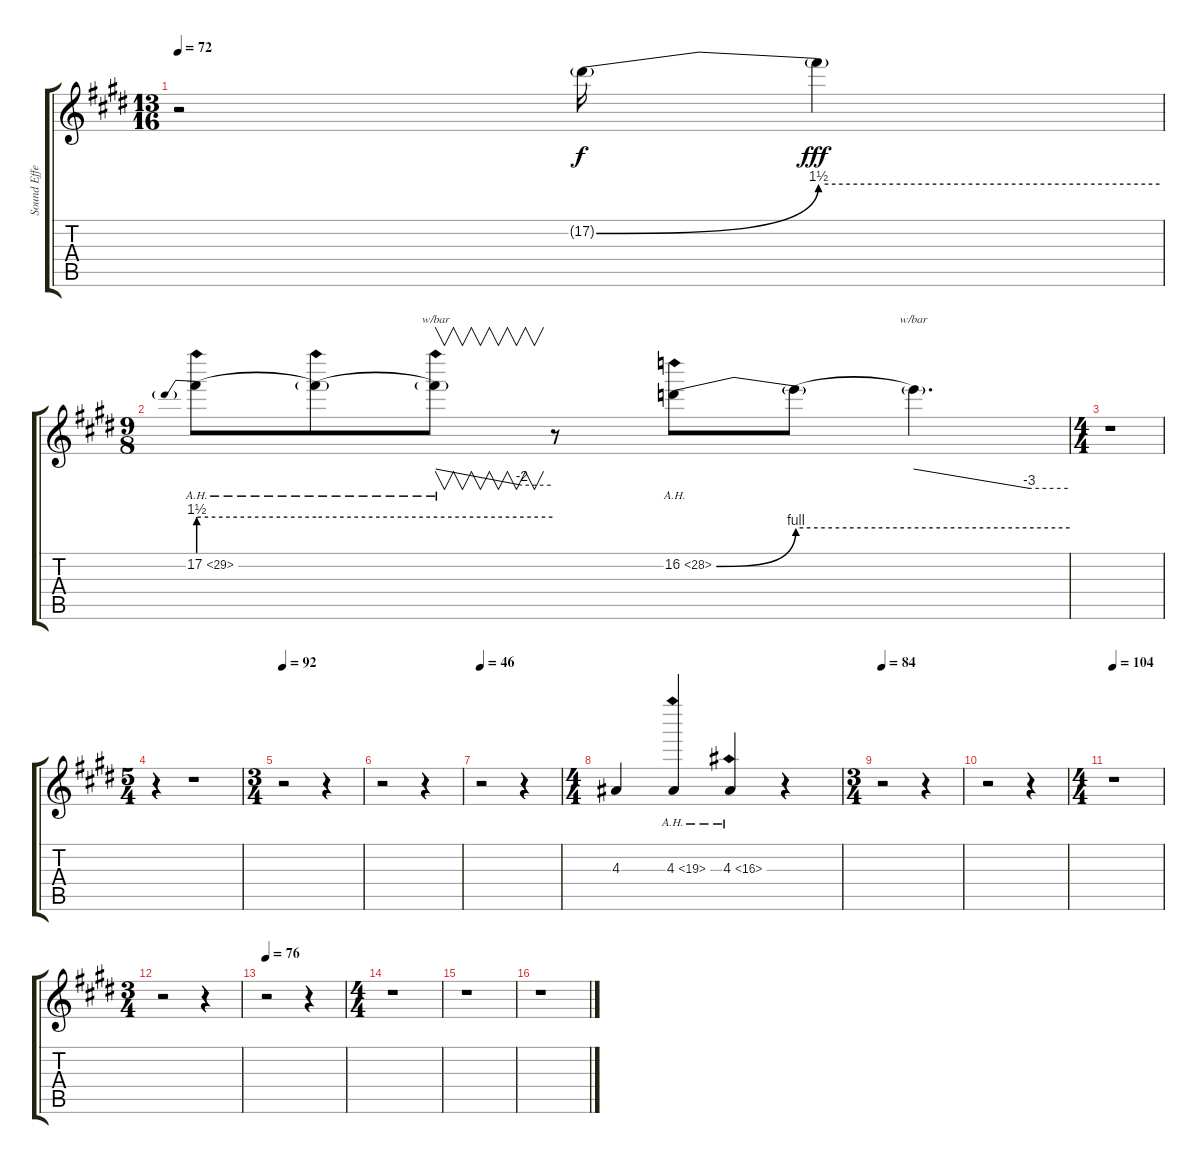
\track ("Sound Effect" "Sound Effe") {instrument distortionguitar}
\staff {score tabs}
\tuning (Eb4 Bb3 Gb3 Db3 Ab2 Eb2) {hide}
\ts (13 16)
\tempo 72
\clef g2
\ks e
r.2{dy f} 17.2{be (bend 0 0 60 6) g}.16 17.2{be (hold 0 6 60 6) t}.4{dy fff} |
\ts (9 8)
17.2{be (prebend 0 6 60 6) ah 12}.8 17.2{be (hold 0 6 60 6) ah 12 t}.8 17.2{ah 12 t}.8{v tbe (custom default 0 0 45 -8 60 -8)} r.8 16.2{be (bend 0 0 60 4) ah 12}.8 16.2{be (hold 0 4 60 4) t}.8 16.2{t}.4{d tbe (custom default 0 0 45 -12 60 -12)} |
\ts (4 4)
r.1 |
\ts (5 4)
r.4 r.1 |
\ts (3 4)
\tempo 92
r.2 r.4 |
r.2 r.4 |
\tempo 46
r.2 r.4 |
\ts (4 4)
4.3.4 4.3{ah 15}.4 4.3{ah 12}.4 r.4 |
\ts (3 4)
\tempo 84
r.2 r.4 |
r.2 r.4 |
\ts (4 4)
\tempo 104
r.1 |
\ts (3 4)
r.2 r.4 |
\tempo 76
r.2 r.4 |
\ts (4 4)
r.1 |
r.1 |
r.1
